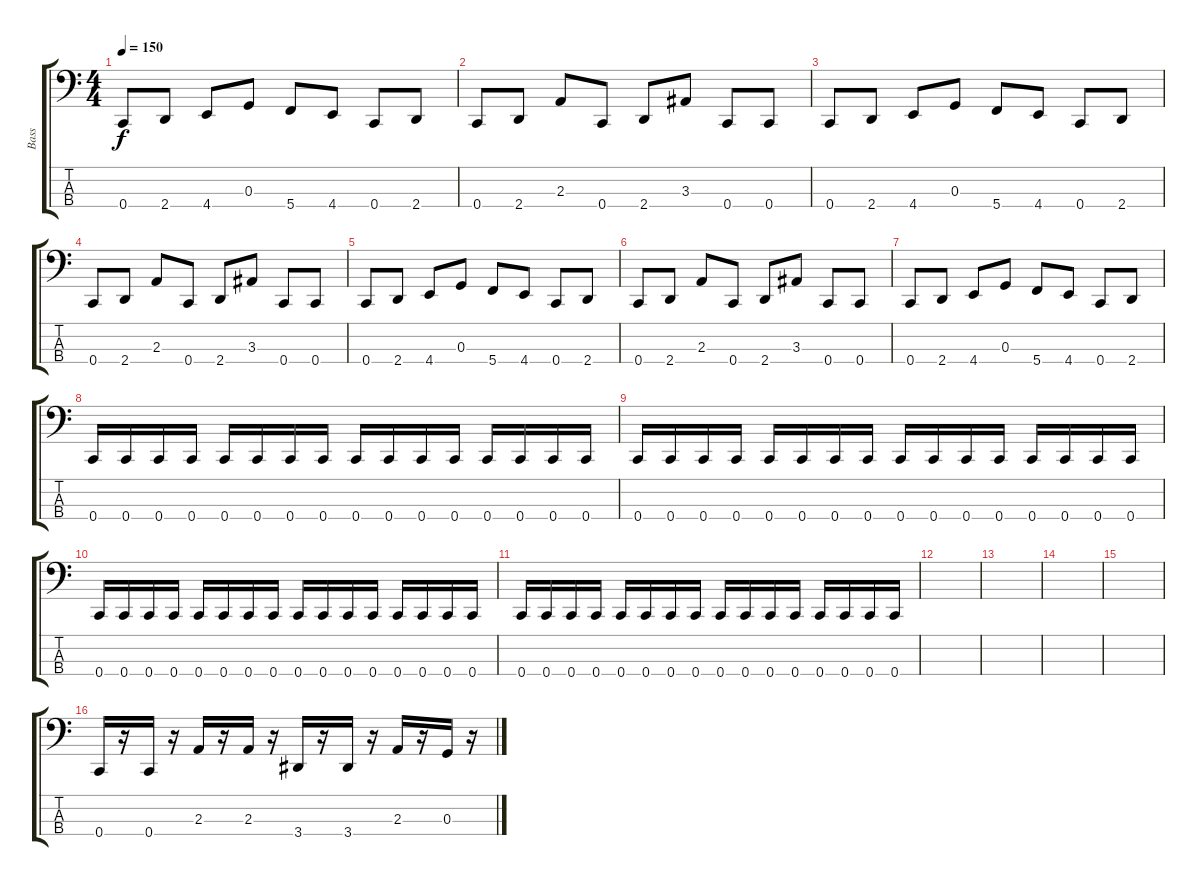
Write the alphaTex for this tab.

\track ("Bass" "Bass") {instrument electricbasspick}
\staff {score tabs}
\tuning (F2 C2 G1 C1) {hide}
\ts (4 4)
\tempo 150
\clef f4
\ks c
0.4.8{dy f} 2.4.8 4.4.8 0.3.8 5.4.8 4.4.8 0.4.8 2.4.8 |
0.4.8 2.4.8 2.3.8 0.4.8 2.4.8 3.3.8 0.4.8 0.4.8 |
0.4.8 2.4.8 4.4.8 0.3.8 5.4.8 4.4.8 0.4.8 2.4.8 |
0.4.8 2.4.8 2.3.8 0.4.8 2.4.8 3.3.8 0.4.8 0.4.8 |
0.4.8 2.4.8 4.4.8 0.3.8 5.4.8 4.4.8 0.4.8 2.4.8 |
0.4.8 2.4.8 2.3.8 0.4.8 2.4.8 3.3.8 0.4.8 0.4.8 |
0.4.8 2.4.8 4.4.8 0.3.8 5.4.8 4.4.8 0.4.8 2.4.8 |
0.4.16 0.4.16 0.4.16 0.4.16 0.4.16 0.4.16 0.4.16 0.4.16 0.4.16 0.4.16 0.4.16 0.4.16 0.4.16 0.4.16 0.4.16 0.4.16 |
0.4.16 0.4.16 0.4.16 0.4.16 0.4.16 0.4.16 0.4.16 0.4.16 0.4.16 0.4.16 0.4.16 0.4.16 0.4.16 0.4.16 0.4.16 0.4.16 |
0.4.16 0.4.16 0.4.16 0.4.16 0.4.16 0.4.16 0.4.16 0.4.16 0.4.16 0.4.16 0.4.16 0.4.16 0.4.16 0.4.16 0.4.16 0.4.16 |
0.4.16 0.4.16 0.4.16 0.4.16 0.4.16 0.4.16 0.4.16 0.4.16 0.4.16 0.4.16 0.4.16 0.4.16 0.4.16 0.4.16 0.4.16 0.4.16 |
|
|
|
|
0.4.16 r.16 0.4.16 r.16 2.3.16 r.16 2.3.16 r.16 3.4.16 r.16 3.4.16 r.16 2.3.16 r.16 0.3.16 r.16
